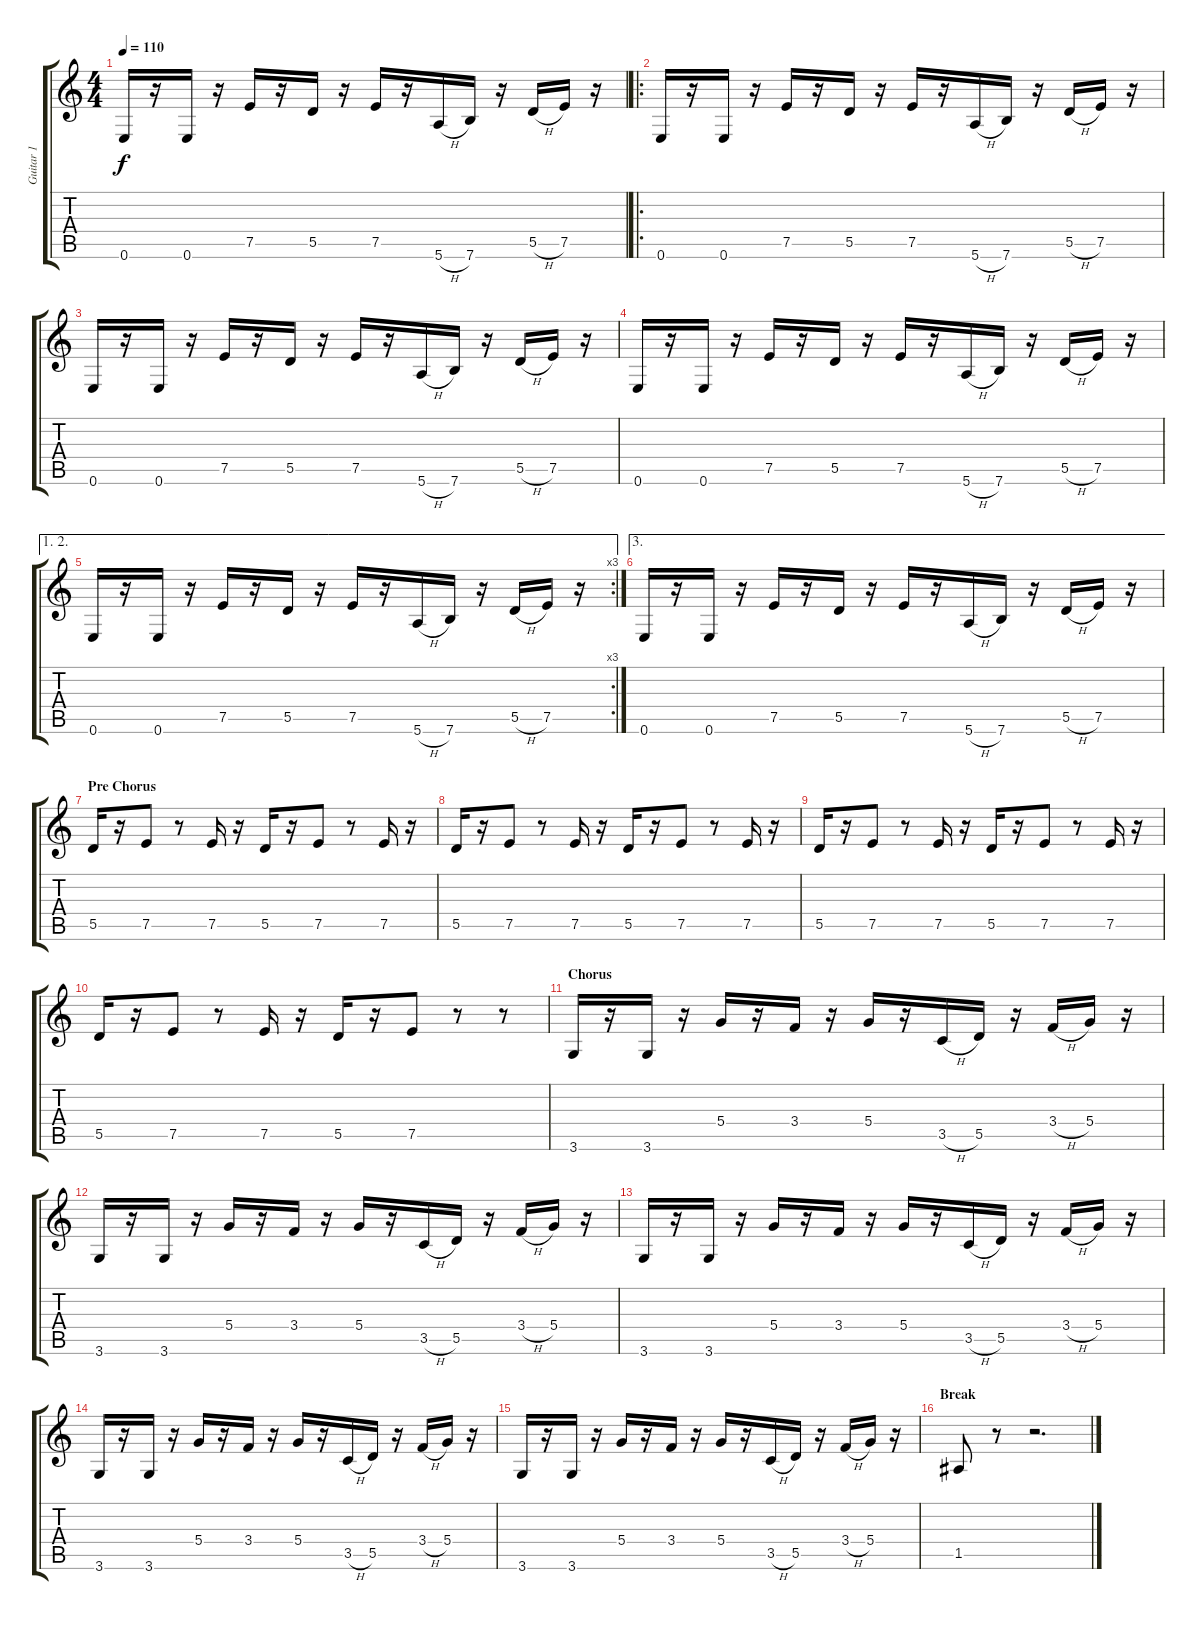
\track ("Guitar 1" "Guitar 1") {instrument electricguitarclean}
\staff {score tabs}
\tuning (E4 B3 G3 D3 A2 E2) {hide}
\ts (4 4)
\tempo 110
\clef g2
\ks c
0.6.16{dy f} r.16 0.6.16 r.16 7.5.16 r.16 5.5.16 r.16 7.5.16 r.16 5.6{h}.16 7.6.16 r.16 5.5{h}.16 7.5.16 r.16 |
\ro
0.6.16 r.16 0.6.16 r.16 7.5.16 r.16 5.5.16 r.16 7.5.16 r.16 5.6{h}.16 7.6.16 r.16 5.5{h}.16 7.5.16 r.16 |
0.6.16 r.16 0.6.16 r.16 7.5.16 r.16 5.5.16 r.16 7.5.16 r.16 5.6{h}.16 7.6.16 r.16 5.5{h}.16 7.5.16 r.16 |
0.6.16 r.16 0.6.16 r.16 7.5.16 r.16 5.5.16 r.16 7.5.16 r.16 5.6{h}.16 7.6.16 r.16 5.5{h}.16 7.5.16 r.16 |
\ae (1 2)
\rc 3
0.6.16 r.16 0.6.16 r.16 7.5.16 r.16 5.5.16 r.16 7.5.16 r.16 5.6{h}.16 7.6.16 r.16 5.5{h}.16 7.5.16 r.16 |
\ae 3
0.6.16 r.16 0.6.16 r.16 7.5.16 r.16 5.5.16 r.16 7.5.16 r.16 5.6{h}.16 7.6.16 r.16 5.5{h}.16 7.5.16 r.16 |
\section ("" "Pre Chorus")
5.5.16 r.16 7.5.8 r.8 7.5.16 r.16 5.5.16 r.16 7.5.8 r.8 7.5.16 r.16 |
5.5.16 r.16 7.5.8 r.8 7.5.16 r.16 5.5.16 r.16 7.5.8 r.8 7.5.16 r.16 |
5.5.16 r.16 7.5.8 r.8 7.5.16 r.16 5.5.16 r.16 7.5.8 r.8 7.5.16 r.16 |
5.5.16 r.16 7.5.8 r.8 7.5.16 r.16 5.5.16 r.16 7.5.8 r.8 r.8 |
\section ("" "Chorus")
3.6.16 r.16 3.6.16 r.16 5.4.16 r.16 3.4.16 r.16 5.4.16 r.16 3.5{h}.16 5.5.16 r.16 3.4{h}.16 5.4.16 r.16 |
3.6.16 r.16 3.6.16 r.16 5.4.16 r.16 3.4.16 r.16 5.4.16 r.16 3.5{h}.16 5.5.16 r.16 3.4{h}.16 5.4.16 r.16 |
3.6.16 r.16 3.6.16 r.16 5.4.16 r.16 3.4.16 r.16 5.4.16 r.16 3.5{h}.16 5.5.16 r.16 3.4{h}.16 5.4.16 r.16 |
3.6.16 r.16 3.6.16 r.16 5.4.16 r.16 3.4.16 r.16 5.4.16 r.16 3.5{h}.16 5.5.16 r.16 3.4{h}.16 5.4.16 r.16 |
3.6.16 r.16 3.6.16 r.16 5.4.16 r.16 3.4.16 r.16 5.4.16 r.16 3.5{h}.16 5.5.16 r.16 3.4{h}.16 5.4.16 r.16 |
\section ("" "Break")
1.5.8 r.8 r.2{d}
